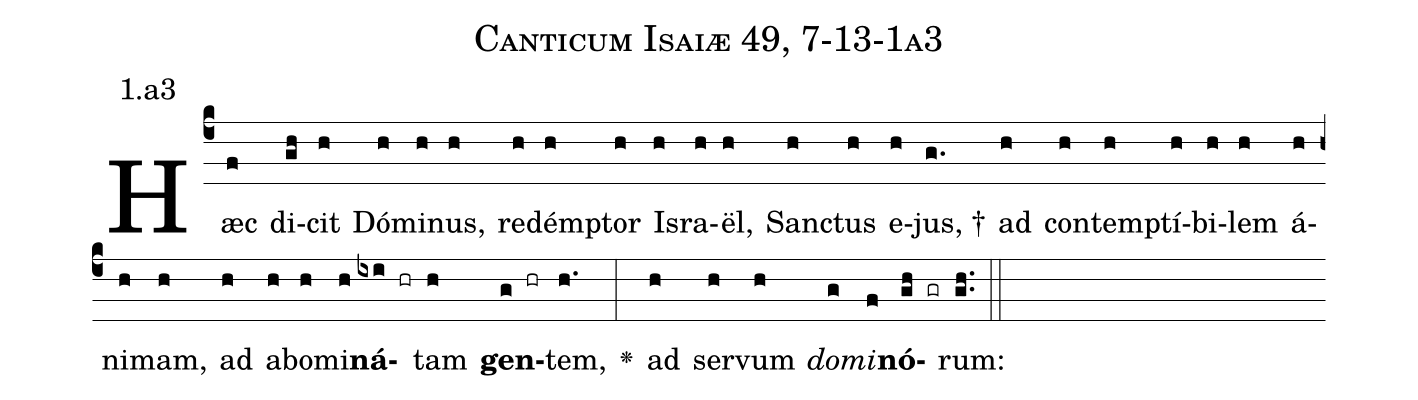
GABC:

name: Canticum Isaiæ 49, 7-13-1a3;
annotation: 1.a3;
%%
(c4)Hæc(f) di(gh)cit(h) Dó(h)mi(h)nus,(h) re(h)dém(h)ptor(h) Is(h)ra(h)ël,(h) San(h)ctus(h) e(h)jus, †(g.) ad(h) con(h)tem(h)ptí(h)bi(h)lem(h) á(h)ni(h)mam,(h) ad(h) a(h)bo(h)mi(h)<b>ná</b>(ixi hr)tam(h) <b>gen</b>(g hr)tem,(h.) <v>\greheightstar</v>(:) ad(h) ser(h)vum(h) <i>do</i>(g)<i>mi</i>(f)<b>nó</b>(gh gr)rum:(gh..) (::)


%E(h) u(h) o(g) u(f) a(gh) e.(gh..) (::)
